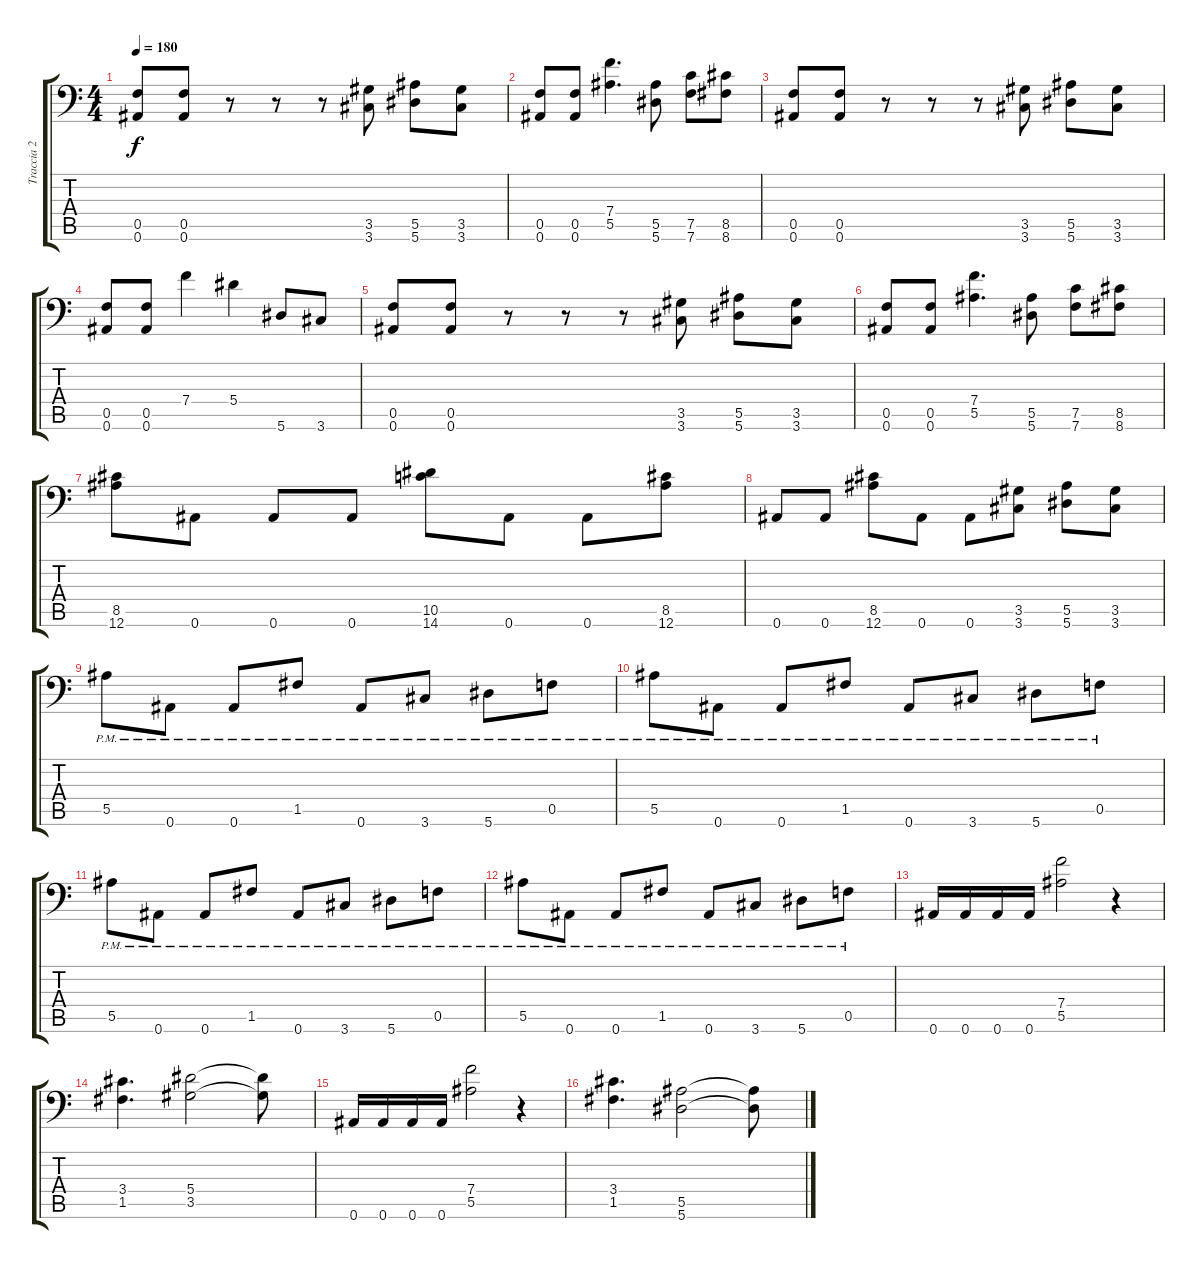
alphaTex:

\track ("Traccia 2" "Traccia 2") {instrument distortionguitar}
\staff {score tabs}
\tuning (C4 G3 Eb3 Bb2 F2 Bb1) {hide}
\ts (4 4)
\tempo 180
\clef f4
\ks c
(0.5 0.6).8{dy f} (0.5 0.6).8 r.8 r.8 r.8 (3.5 3.6).8 (5.5 5.6).8 (3.5 3.6).8 |
(0.5 0.6).8 (0.5 0.6).8 (7.4 5.5).4{d} (5.5 5.6).8 (7.5 7.6).8 (8.5 8.6).8 |
(0.5 0.6).8 (0.5 0.6).8 r.8 r.8 r.8 (3.5 3.6).8 (5.5 5.6).8 (3.5 3.6).8 |
(0.5 0.6).8 (0.5 0.6).8 7.4.4 5.4.4 5.6.8 3.6.8 |
(0.5 0.6).8 (0.5 0.6).8 r.8 r.8 r.8 (3.5 3.6).8 (5.5 5.6).8 (3.5 3.6).8 |
(0.5 0.6).8 (0.5 0.6).8 (7.4 5.5).4{d} (5.5 5.6).8 (7.5 7.6).8 (8.5 8.6).8 |
(8.5 12.6).8 0.6.8 0.6.8 0.6.8 (10.5 14.6).8 0.6.8 0.6.8 (8.5 12.6).8 |
0.6.8 0.6.8 (8.5 12.6).8 0.6.8 0.6.8 (3.5 3.6).8 (5.5 5.6).8 (3.5 3.6).8 |
5.5{pm}.8 0.6{pm}.8 0.6{pm}.8 1.5{pm}.8 0.6{pm}.8 3.6{pm}.8 5.6{pm}.8 0.5{pm}.8 |
5.5{pm}.8 0.6{pm}.8 0.6{pm}.8 1.5{pm}.8 0.6{pm}.8 3.6{pm}.8 5.6{pm}.8 0.5{pm}.8 |
5.5{pm}.8 0.6{pm}.8 0.6{pm}.8 1.5{pm}.8 0.6{pm}.8 3.6{pm}.8 5.6{pm}.8 0.5{pm}.8 |
5.5{pm}.8 0.6{pm}.8 0.6{pm}.8 1.5{pm}.8 0.6{pm}.8 3.6{pm}.8 5.6{pm}.8 0.5{pm}.8 |
0.6.16 0.6.16 0.6.16 0.6.16 (7.4 5.5).2 r.4 |
(3.4 1.5).4{d} (5.4 3.5).2 (5.4{t} 3.5{t}).8 |
0.6.16 0.6.16 0.6.16 0.6.16 (7.4 5.5).2 r.4 |
(3.4 1.5).4{d} (5.5 5.6).2 (5.5{t} 5.6{t}).8
